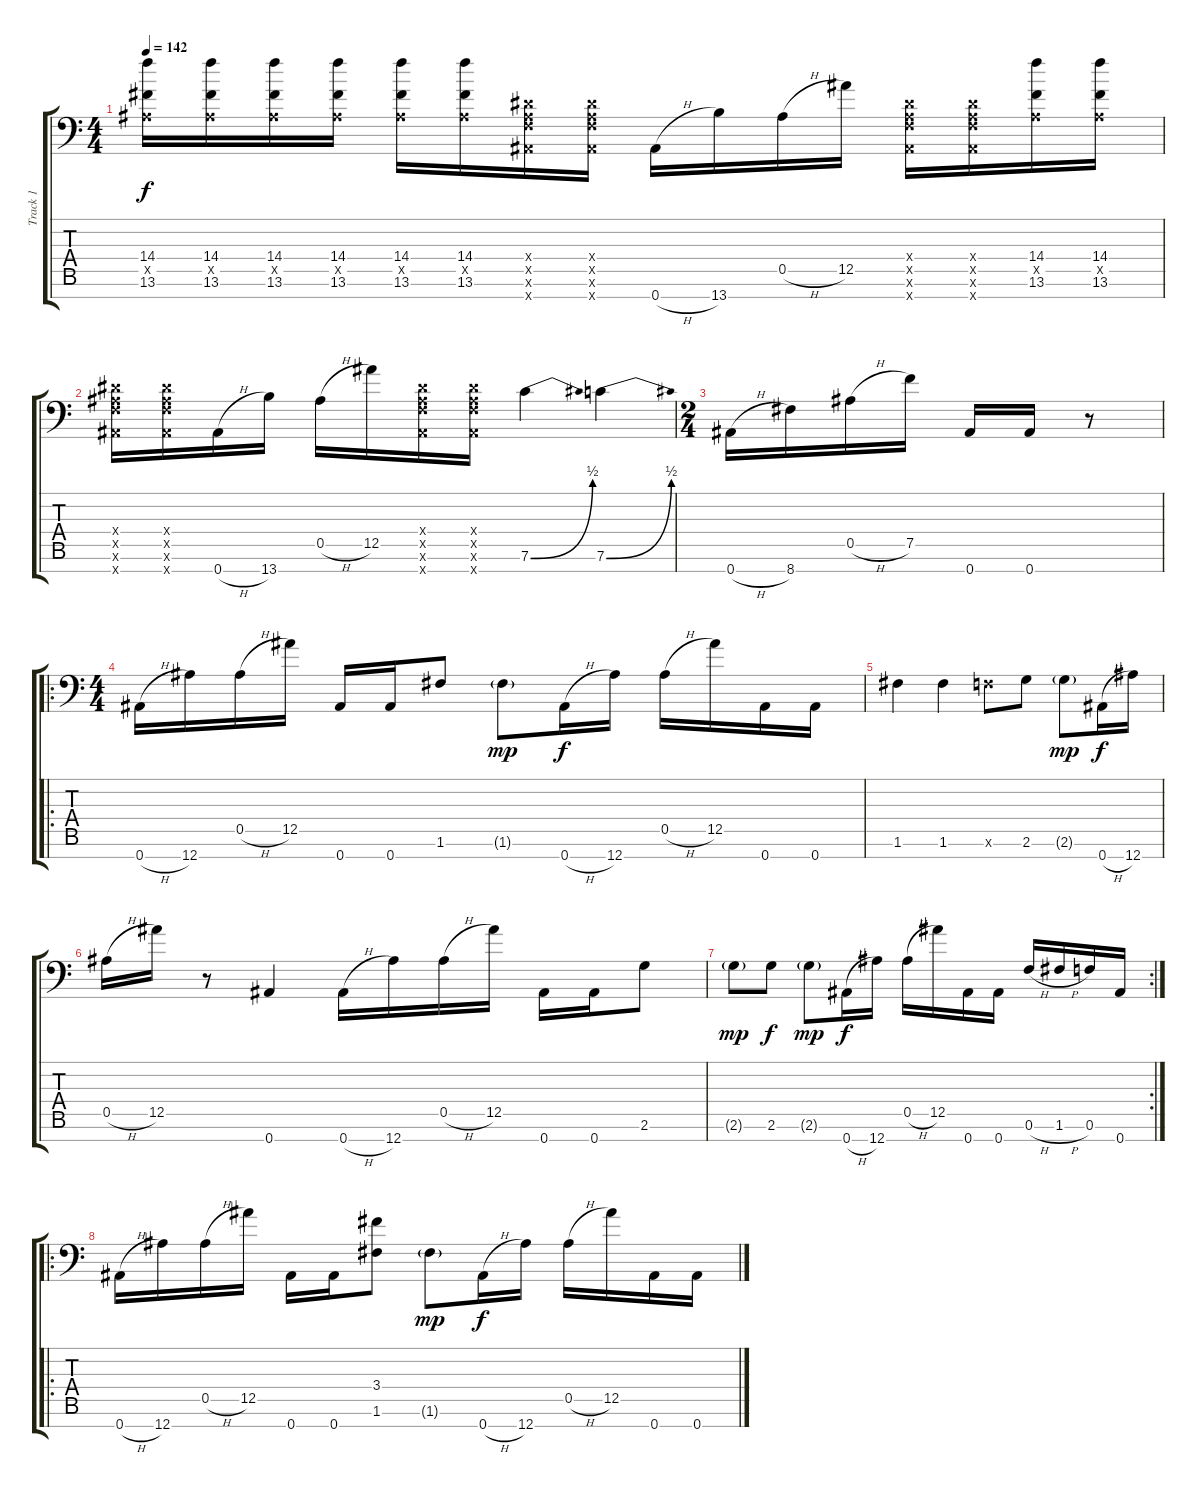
\track ("Track 1" "Track 1") {instrument distortionguitar}
\staff {score tabs}
\tuning (Eb4 Bb3 Gb3 Eb3 Bb2 F2 Bb1) {hide}
\ts (4 4)
\tempo 142
\clef f4
\ks c
(14.4 0.5{x} 13.6).16{dy f} (14.4 0.5{x} 13.6).16 (14.4 0.5{x} 13.6).16 (14.4 0.5{x} 13.6).16 (14.4 0.5{x} 13.6).16 (14.4 0.5{x} 13.6).16 (0.4{x} 0.5{x} 0.6{x} 0.7{x}).16 (0.4{x} 0.5{x} 0.6{x} 0.7{x}).16 0.7{h}.16 13.7.16 0.5{h}.16 12.5.16 (0.4{x} 0.5{x} 0.6{x} 0.7{x}).16 (0.4{x} 0.5{x} 0.6{x} 0.7{x}).16 (14.4 0.5{x} 13.6).16 (14.4 0.5{x} 13.6).16 |
(0.4{x} 0.5{x} 0.6{x} 0.7{x}).16 (0.4{x} 0.5{x} 0.6{x} 0.7{x}).16 0.7{h}.16 13.7.16 0.5{h}.16 12.5.16 (0.4{x} 0.5{x} 0.6{x} 0.7{x}).16 (0.4{x} 0.5{x} 0.6{x} 0.7{x}).16 7.6{be (bend 0 0 60 2)}.4 7.6{be (bend 0 0 60 2)}.4 |
\ts (2 4)
0.7{h}.16 8.7.16 0.5{h}.16 7.5.16 0.7.16 0.7.16 r.8 |
\ro
\ts (4 4)
0.7{h}.16 12.7.16 0.5{h}.16 12.5.16 0.7.16 0.7.16 1.6.8 1.6{g}.8{dy mp} 0.7{h}.16{dy f} 12.7.16 0.5{h}.16 12.5.16 0.7.16 0.7.16 |
1.6.4 1.6.4 0.6{x}.8 2.6.8 2.6{g}.8{dy mp} 0.7{h}.16{dy f} 12.7.16 |
0.5{h}.16 12.5.16 r.8 0.7.4 0.7{h}.16 12.7.16 0.5{h}.16 12.5.16 0.7.16 0.7.16 2.6.8 |
\rc 2
2.6{g}.8{dy mp} 2.6.8{dy f} 2.6{g}.8{dy mp} 0.7{h}.16{dy f} 12.7.16 0.5{h}.16 12.5.16 0.7.16 0.7.16 0.6{h}.16 1.6{h}.16 0.6.16 0.7.16 |
\ro
0.7{h}.16 12.7.16 0.5{h}.16 12.5.16 0.7.16 0.7.16 (3.4 1.6).8 1.6{g}.8{dy mp} 0.7{h}.16{dy f} 12.7.16 0.5{h}.16 12.5.16 0.7.16 0.7.16
